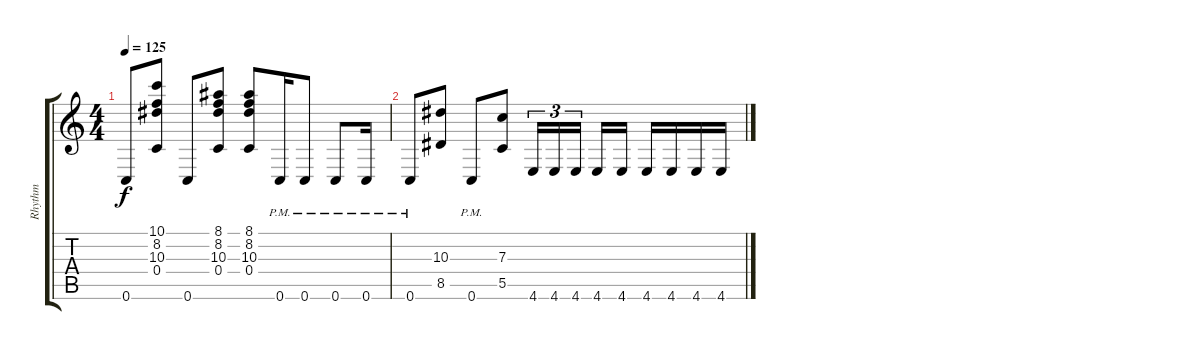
\track ("Rhythm" "Rhythm") {instrument distortionguitar}
\staff {score tabs}
\tuning (D4 A3 F3 C3 G2 C2) {hide}
\ts (4 4)
\tempo 125
\clef g2
\ks c
0.6.8{dy f} (10.1 8.2 10.3 0.4).8 0.6.8 (8.1 8.2 10.3 0.4).8 (8.1 8.2 10.3 0.4).8 0.6{pm}.16 0.6{pm}.8 0.6{pm}.8 0.6{pm}.16 |
0.6{pm}.8 (10.3 8.5).8 0.6{pm}.8 (7.3 5.5).8 4.6.16{tu (3 2)} 4.6.16{tu (3 2)} 4.6.16{tu (3 2)} 4.6.16 4.6.16 4.6.16 4.6.16 4.6.16 4.6.16
